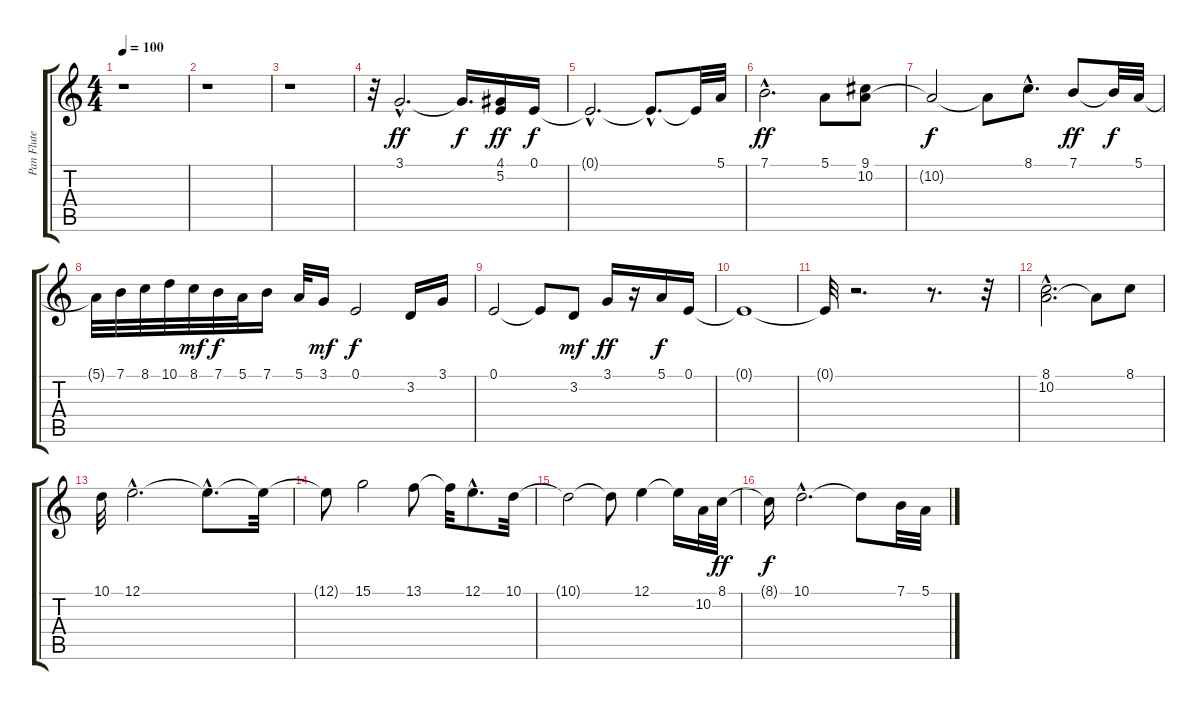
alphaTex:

\track ("Pan Flute" "Pan Flute") {instrument guitarfretnoise}
\staff {score tabs}
\tuning (E4 B3 G3 D3 A2 E2) {hide}
\ts (4 4)
\tempo 100
\clef g2
\ks c
r.1{dy ff} |
r.1 |
r.1 |
r.32 3.1{hac}.2{d} 3.1{t}.16{d dy f} (4.1 5.2).16{dy ff} 0.1.16{dy f} |
0.1{hac t}.2{d} 0.1{hac t}.8{d} 0.1{t}.32 5.1.32 |
7.1{hac}.2{d dy ff} 5.1.8 (9.1 10.2).8 |
10.2{t}.2{dy f} 10.2{t}.8 8.1{hac}.8{d} 7.1.8{dy ff} 7.1{t}.32{dy f} 5.1.32 |
5.1{t}.32 7.1.32 8.1.32 10.1.32 8.1.32{dy mf} 7.1.32{dy f} 5.1.32 7.1.16 5.1.32 3.1.16{dy mf} 0.1.2{dy f} 3.2.16 3.1.16 |
0.1.2 0.1{t}.8 3.2.8{dy mf} 3.1.16{dy ff} r.16 5.1.16{dy f} 0.1.16 |
0.1{t}.1 |
0.1{t}.32 r.2{d} r.8{d} r.32 |
(8.1 10.2{hac}).2{d} 10.2{t}.8 8.1.8 |
10.1.32 12.1{hac}.2{d} 12.1{hac t}.8{d} 12.1{t}.32 |
12.1{t}.8 15.1.2 13.1.8 13.1{t}.32 12.1{hac}.8{d} 10.1.32 |
10.1{t}.2 10.1{t}.8 12.1.4 12.1{t}.16 10.2.32 8.1.32{dy ff} |
8.1{t}.16{dy f} 10.1{hac}.2{d} 10.1{t}.8 7.1.32 5.1.32
